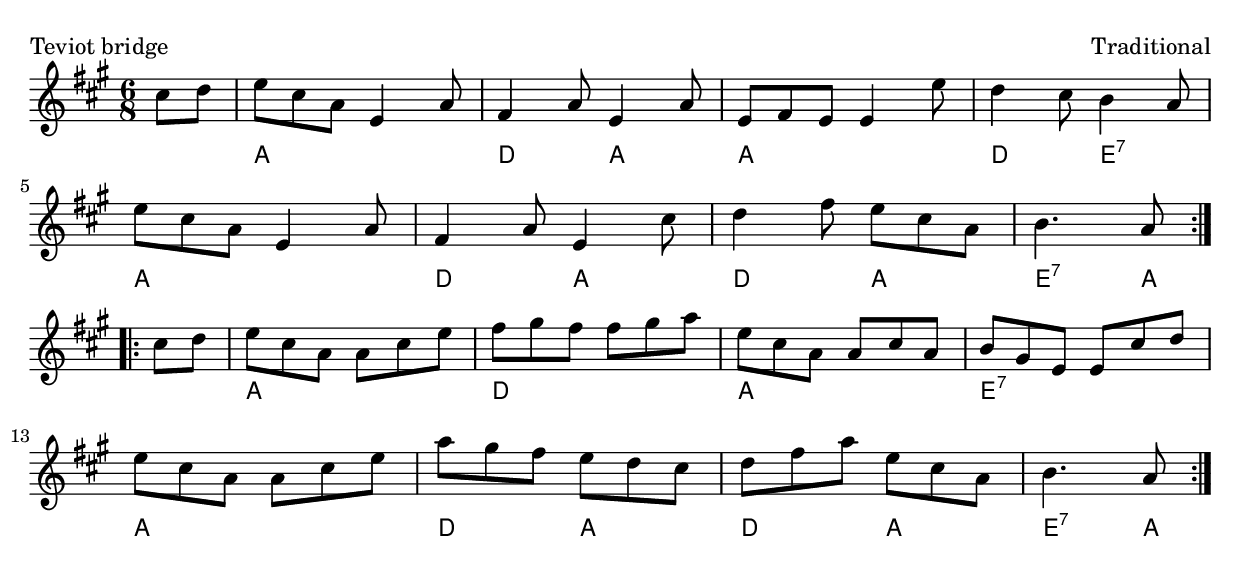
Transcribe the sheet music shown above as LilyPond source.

\version "2.22.0"

#(define (lower-extension pitch chbass)
    "Return re-sized markup for pitch note name."
    #{
        \markup \fontsize #-2
        #(note-name->markup pitch chbass)
    #}
)

\include "english.ly"


\paper {
   top-margin = 5\mm
   bottom-margin = 5\mm
   left-margin = 5\mm
   right-margin = 5\mm
   ragged-bottom = ##f
%   page-limit-inter-system-space=##t
%   page-limit-inter-system-space-factor=1
%   after-title-space = 10\mm
   score-markup-spacing = #'((basic-distance . 10))
   markup-system-spacing = #'((basic-distance . 5))
   system-system-spacing= #'((basic-distance . 12))
%   markup-markup-spacing = #'((basic-distance . 0))
}

\layout {
  indent = 0 \mm
  \context { 
        \ChordNames
        chordNoteNamer = #lower-extension
        \override ChordName.font-size = #0.5
  }
}

% Teviot bridge
\score{
  \relative c''{
    <<
      {
        \clef treble
        \key a \major
        \time 6/8
        \partial 4 cs8 d |
        e cs a e4 a8 | fs4 a8 e4 a8 | e8 fs e e4 e'8 | d4 cs8 b4 a8 | \break
        e'8 cs a e4 a8 | fs4 a 8 e4 cs'8 | d4 fs8 e cs a | b4. a8 \bar":|.|:" \break
        cs d | e cs a a cs e | fs gs fs fs gs a | e cs a a cs a | b gs e e cs' d | \break
        e cs a a cs e | a gs fs e d cs | d fs a e cs a | b4. a8 \bar":|."
      }
      \new ChordNames{
        \chordmode{
          \partial 4 s4 |
          a2. | d4. a | a2. | d4. e:7 |
          a2. | d4. a | d a | e:7 a |
          a2. | d | a | e:7 |
          a | d4. a | d a | e4.:7 a8 |
        }
      }
    >>
  }
  \header{
    piece = "Teviot bridge"
    opus = "Traditional"
  }
}
